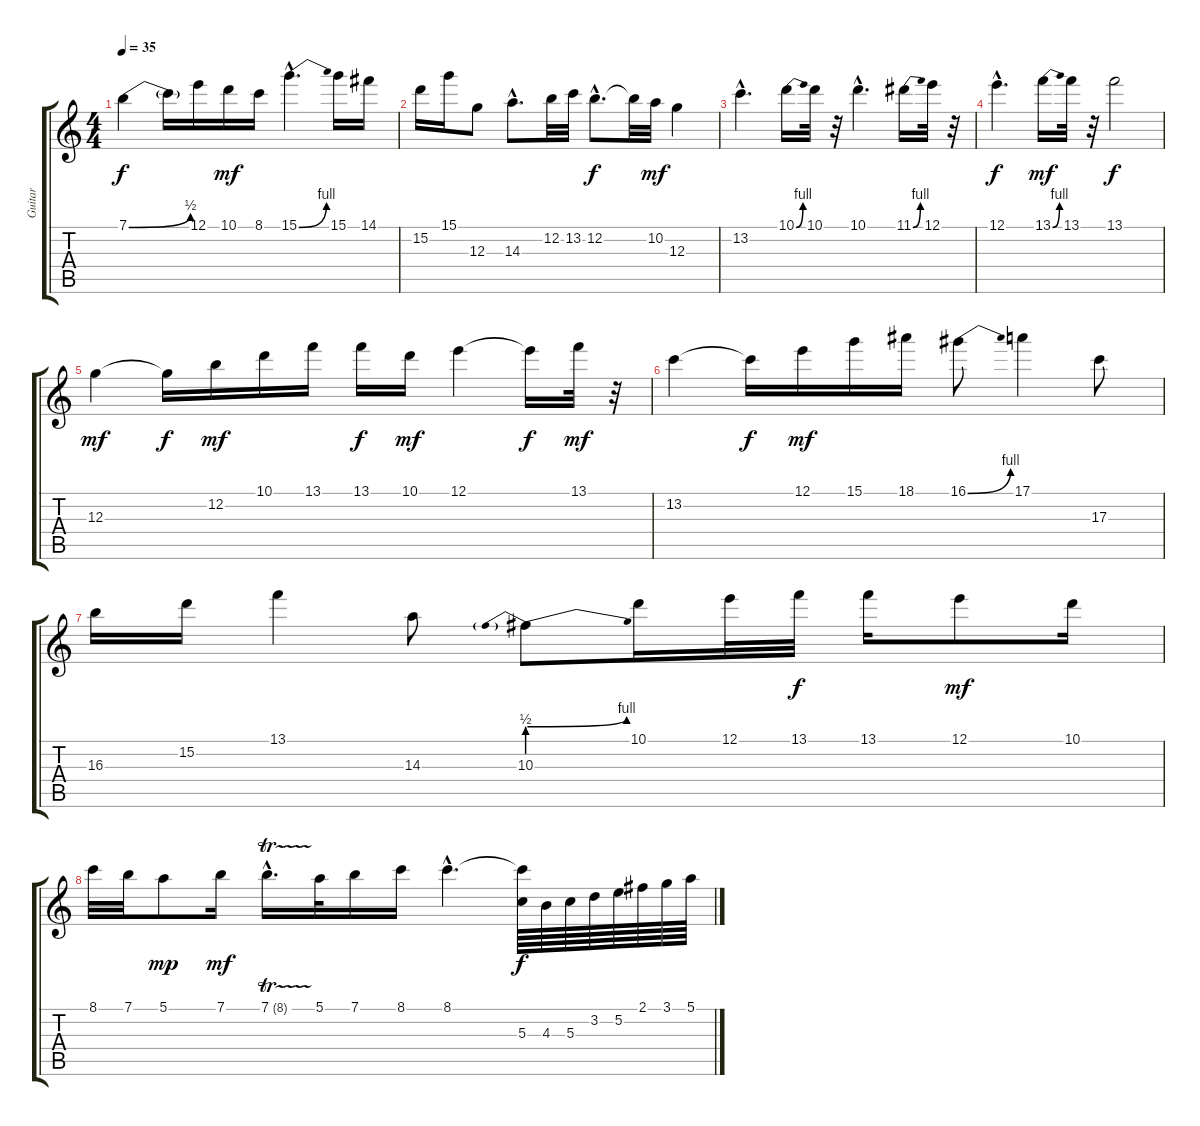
\track ("Guitar" "Guitar") {instrument distortionguitar}
\staff {score tabs}
\tuning (E4 B3 G3 D3 A2 E2) {hide}
\ts (4 4)
\tempo 35
\clef g2
\ks c
7.1{be (bend 0 0 60 2)}.4{dy f} 7.1{t}.16 12.1.16 10.1.16{dy mf} 8.1.16 15.1{be (bend 0 0 60 4) hac}.4{d} 15.1.16 14.1.16 |
15.2.16 15.1.16 12.3.8 14.3{hac}.8{d} 12.2.32 13.2.32 12.2{hac}.8{d dy f} 12.2{t}.32 10.2.32{dy mf} 12.3.4 |
13.2{hac}.4{d} 10.1{be (bend 0 0 60 4)}.16 10.1.32 r.32 10.1{hac}.4{d} 11.1{be (bend 0 0 60 4)}.16 12.1.32 r.32 |
12.1{hac}.4{d dy f} 13.1{be (bend 0 0 60 4)}.16{dy mf} 13.1.32 r.32 13.1.2{dy f} |
12.3.4{dy mf} 12.3{t}.16{dy f} 12.2.16{dy mf} 10.1.16 13.1.16 13.1.16{dy f} 10.1.16{dy mf} 12.1.4 12.1{t}.16{dy f} 13.1.32{dy mf} r.32 |
13.2.4 13.2{t}.16{dy f} 12.1.16{dy mf} 15.1.16 18.1.16 16.1{be (bend 0 0 60 4)}.8 17.1.4 17.3.8 |
16.3.16 15.2.16 13.1.4 14.3.8 10.3{be (prebendbend 0 2 60 4)}.8 10.1.16 12.1.32 13.1.32{dy f} 13.1.16 12.1.8{dy mf} 10.1.16 |
8.1.32 7.1.32 5.1.8{dy mp} 7.1.16{dy mf} 7.1{tr (8 64) hac}.16{d} 5.1.32 7.1.16 8.1.16 8.1{hac}.4{d} (8.1{t} 5.3).64{dy f} 4.3.64 5.3.64 3.2.64 5.2.64 2.1.64 3.1.64 5.1.64
